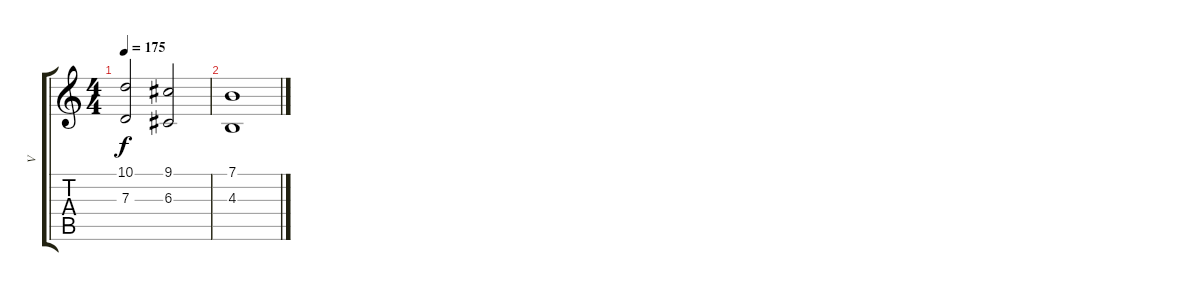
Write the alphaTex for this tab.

\track ("V" "V") {instrument altosax}
\staff {score tabs}
\tuning (E4 B3 G3 D3 A2 D2) {hide}
\ts (4 4)
\tempo 175
\clef g2
\ks c
(10.1 7.3).2{dy f} (9.1 6.3).2 |
(7.1 4.3).1
